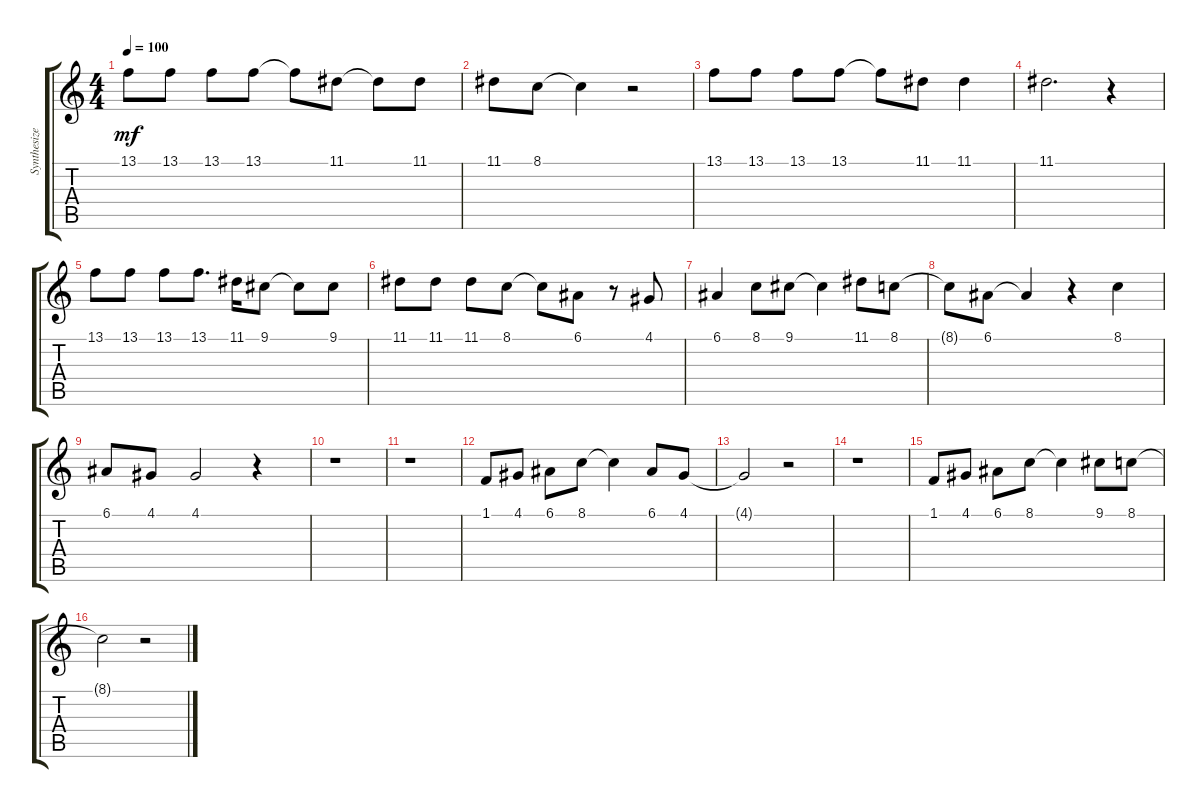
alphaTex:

\track ("Synthesizer" "Synthesize") {instrument fx1rain}
\staff {score tabs}
\tuning (E4 B3 G3 D3 A2 E2) {hide}
\ts (4 4)
\tempo 100
\clef g2
\ks aminor
13.1.8{dy mf} 13.1.8 13.1.8 13.1.8 13.1{t}.8 11.1.8 11.1{t}.8 11.1.8 |
11.1.8 8.1.8 8.1{t}.4 r.2 |
13.1.8 13.1.8 13.1.8 13.1.8 13.1{t}.8 11.1.8 11.1.4 |
11.1.2{d} r.4 |
13.1.8 13.1.8 13.1.8 13.1.8{d} 11.1.16 9.1.8 9.1{t}.8 9.1.8 |
11.1.8 11.1.8 11.1.8 8.1.8 8.1{t}.8 6.1.8 r.8 4.1.8 |
6.1.4 8.1.8 9.1.8 9.1{t}.4 11.1.8 8.1.8 |
8.1{t}.8 6.1.8 6.1{t}.4 r.4 8.1.4 |
6.1.8 4.1.8 4.1.2 r.4 |
r.1 |
r.1 |
1.1.8 4.1.8 6.1.8 8.1.8 8.1{t}.4 6.1.8 4.1.8 |
4.1{t}.2 r.2 |
r.1 |
1.1.8 4.1.8 6.1.8 8.1.8 8.1{t}.4 9.1.8 8.1.8 |
8.1{t}.2 r.2
